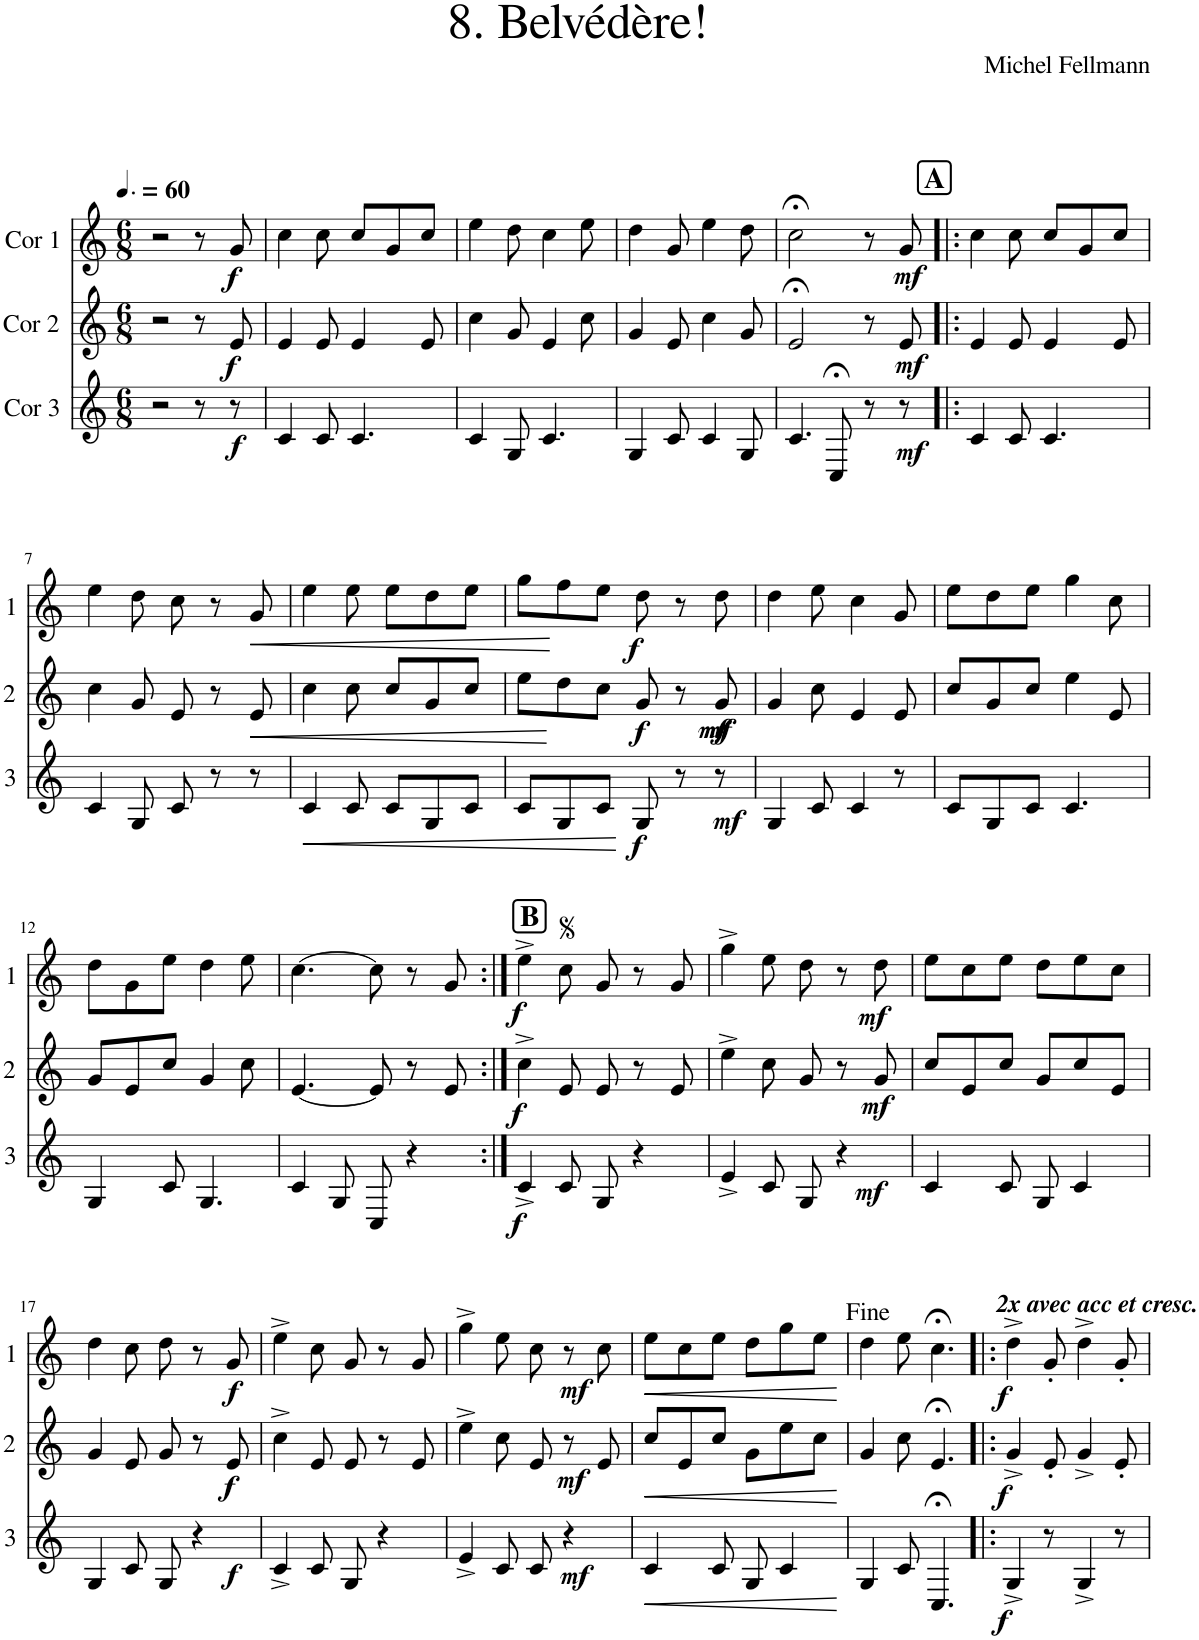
**kern	**dynam	**kern	**dynam	**kern	**dynam
*part3	*part3	*part2	*part2	*part1	*part1
*staff3	*staff3	*staff2	*staff2	*staff1	*staff1
*I"Cor 3	*	*I"Cor 2	*	*I"Cor 1	*
*clefG2	*	*clefG2	*	*clefG2	*
*Trd4c7	*	*Trd4c7	*	*Trd4c7	*
*k[]	*	*k[]	*	*k[]	*
*M6/8	*	*M6/8	*	*M6/8	*
*MM90	*	*MM90	*	*MM90	*
=1	=1	=1	=1	=1	=1
2r	.	2r	.	2r	.
8r	.	8r	.	8r	.
!	!LO:DY:b	!	!LO:DY:b	!	!LO:DY:b
8r	f	8e/	f	8g/	f
=2	=2	=2	=2	=2	=2
4c/	.	4e/	.	4cc\	.
8c/	.	8e/	.	8cc\	.
4.c/	.	4e/	.	8cc/L	.
.	.	.	.	8g/	.
.	.	8e/	.	8cc/J	.
=3	=3	=3	=3	=3	=3
4c/	.	4cc\	.	4ee\	.
8G/	.	8g/	.	8dd\	.
4.c/	.	4e/	.	4cc\	.
.	.	8cc\	.	8ee\	.
=4	=4	=4	=4	=4	=4
4G/	.	4g/	.	4dd\	.
8c/	.	8e/	.	8g/	.
4c/	.	4cc\	.	4ee\	.
8G/	.	8g/	.	8dd\	.
=5	=5	=5	=5	=5	=5
4.c/	.	2e;</	.	2cc;<\	.
8C;</	.	.	.	.	.
8r	.	8r	.	8r	.
!	!LO:DY:b	!	!LO:DY:b	!	!LO:DY:b
8r	mf	8e/	mf	8g/	mf
!!LO:REH:place=s1:a:B:cj:fs=14:t=A
=6!|:	=6!|:	=6!|:	=6!|:	=6!|:	=6!|:
4c/	.	4e/	.	4cc\	.
8c/	.	8e/	.	8cc\	.
4.c/	.	4e/	.	8cc/L	.
.	.	.	.	8g/	.
.	.	8e/	.	8cc/J	.
!!LO:LB:g=z
=7	=7	=7	=7	=7	=7
4c/	.	4cc\	.	4ee\	.
8G/	.	8g/	.	8dd\	.
8c/	.	8e/	.	8cc\	.
8r	.	8r	.	8r	.
!	!	!	!LO:HP:b	!	!LO:HP:b
8r	.	8e/	<	8g/	<
.	.	.	[	.	[
=8	=8	=8	=8	=8	=8
!	!LO:HP:b	!	!	!	!
4c/	<	4cc\	.	4ee\	.
8c/	.	8cc\	.	8ee\	.
8c/L	.	8cc/L	.	8ee\L	.
8G/	.	8g/	.	8dd\	.
8c/J	.	8cc/J	.	8ee\J	.
.	[	.	.	.	.
=9	=9	=9	=9	=9	=9
8c/L	.	8ee\L	.	8gg\L	.
8G/	.	8dd\	.	8ff\	.
8c/J	.	8cc\J	.	8ee\J	.
!	!LO:DY:b	!	!LO:DY:b	!	!LO:DY:b
8G/	f	8g/	f	8dd\	f
8r	.	8r	.	8r	.
!	!LO:DY:b	!	!LO:DY:b	!	!
!	!	!	!LO:DY:n=1:b	!	!
8r	mf	8g/	mf mf	8dd\	.
=10	=10	=10	=10	=10	=10
4G/	.	4g/	.	4dd\	.
8c/	.	8cc\	.	8ee\	.
4c/	.	4e/	.	4cc\	.
8r	.	8e/	.	8g/	.
=11	=11	=11	=11	=11	=11
8c/L	.	8cc/L	.	8ee\L	.
8G/	.	8g/	.	8dd\	.
8c/J	.	8cc/J	.	8ee\J	.
4.c/	.	4ee\	.	4gg\	.
.	.	8e/	.	8cc\	.
!!LO:LB:g=z
=12	=12	=12	=12	=12	=12
4G/	.	8g/L	.	8dd\L	.
.	.	8e/	.	8g\	.
8c/	.	8cc/J	.	8ee\J	.
4.G/	.	4g/	.	4dd\	.
.	.	8cc\	.	8ee\	.
=13	=13	=13	=13	=13	=13
4c/	.	[4.e/	.	[4.cc\	.
8G/	.	.	.	.	.
8C/	.	8e/]	.	8cc\]	.
4r	.	8r	.	8r	.
.	.	8e/	.	8g/	.
!!LO:REH:place=s1:a:B:cj:fs=14:t=B
=14:|!	=14:|!	=14:|!	=14:|!	=14:|!	=14:|!
!	!LO:DY:b	!	!LO:DY:b	!	!LO:DY:b
4c^/	f	4cc^\	f	4ee^\	f
8c/	.	8e/	.	8cc\	.
8G/	.	8e/	.	8g/	.
4r	.	8r	.	8r	.
.	.	8e/	.	8g/	.
=15	=15	=15	=15	=15	=15
4e^/	.	4ee^\	.	4gg^\	.
8c/	.	8cc\	.	8ee\	.
8G/	.	8g/	.	8dd\	.
!	!LO:DY:b	!	!	!	!
4r	mf	8r	.	8r	.
!	!	!	!LO:DY:b	!	!LO:DY:b
.	.	8g/	mf	8dd\	mf
=16	=16	=16	=16	=16	=16
4c/	.	8cc/L	.	8ee\L	.
.	.	8e/	.	8cc\	.
8c/	.	8cc/J	.	8ee\J	.
8G/	.	8g/L	.	8dd\L	.
4c/	.	8cc/	.	8ee\	.
.	.	8e/J	.	8cc\J	.
!!LO:LB:g=z
=17	=17	=17	=17	=17	=17
4G/	.	4g/	.	4dd\	.
8c/	.	8e/	.	8cc\	.
8G/	.	8g/	.	8dd\	.
!	!LO:DY:b	!	!	!	!
4r	f	8r	.	8r	.
!	!	!	!LO:DY:b	!	!LO:DY:b
.	.	8e/	f	8g/	f
=18	=18	=18	=18	=18	=18
4c^/	.	4cc^\	.	4ee^\	.
8c/	.	8e/	.	8cc\	.
8G/	.	8e/	.	8g/	.
4r	.	8r	.	8r	.
.	.	8e/	.	8g/	.
=19	=19	=19	=19	=19	=19
4e^/	.	4ee^\	.	4gg^\	.
8c/	.	8cc\	.	8ee\	.
8c/	.	8e/	.	8cc\	.
!	!LO:DY:b	!	!LO:DY:b	!	!LO:DY:b
4r	mf	8r	mf	8r	mf
.	.	8e/	.	8cc\	.
=20	=20	=20	=20	=20	=20
!	!LO:HP:b	!	!LO:HP:b	!	!LO:HP:b
4c/	<	8cc/L	<	8ee\L	<
.	.	8e/	.	8cc\	.
8c/	.	8cc/J	.	8ee\J	.
8G/	.	8g\L	.	8dd\L	.
4c/	.	8ee\	.	8gg\	.
.	.	8cc\J	.	8ee\J	.
.	[	.	[	.	[
=21	=21	=21	=21	=21	=21
4G/	.	4g/	.	4dd\	.
8c/	.	8cc\	.	8ee\	.
!	!	!	!	!LO:TX:a:Bi:t=2x avec acc et cresc.	!
4.C;</	.	4.e;</	.	4.cc;<\	.
=22!|:	=22!|:	=22!|:	=22!|:	=22!|:	=22!|:
!	!LO:DY:b	!	!LO:DY:b	!	!LO:DY:b
4G^/	f	4g^/	f	4dd^\	f
8r	.	8e'/	.	8g'/	.
4G^/	.	4g^/	.	4dd^\	.
8r	.	8e'/	.	8g'/	.
=	=	=	=	=	=
*-	*-	*-	*-	*-	*-
